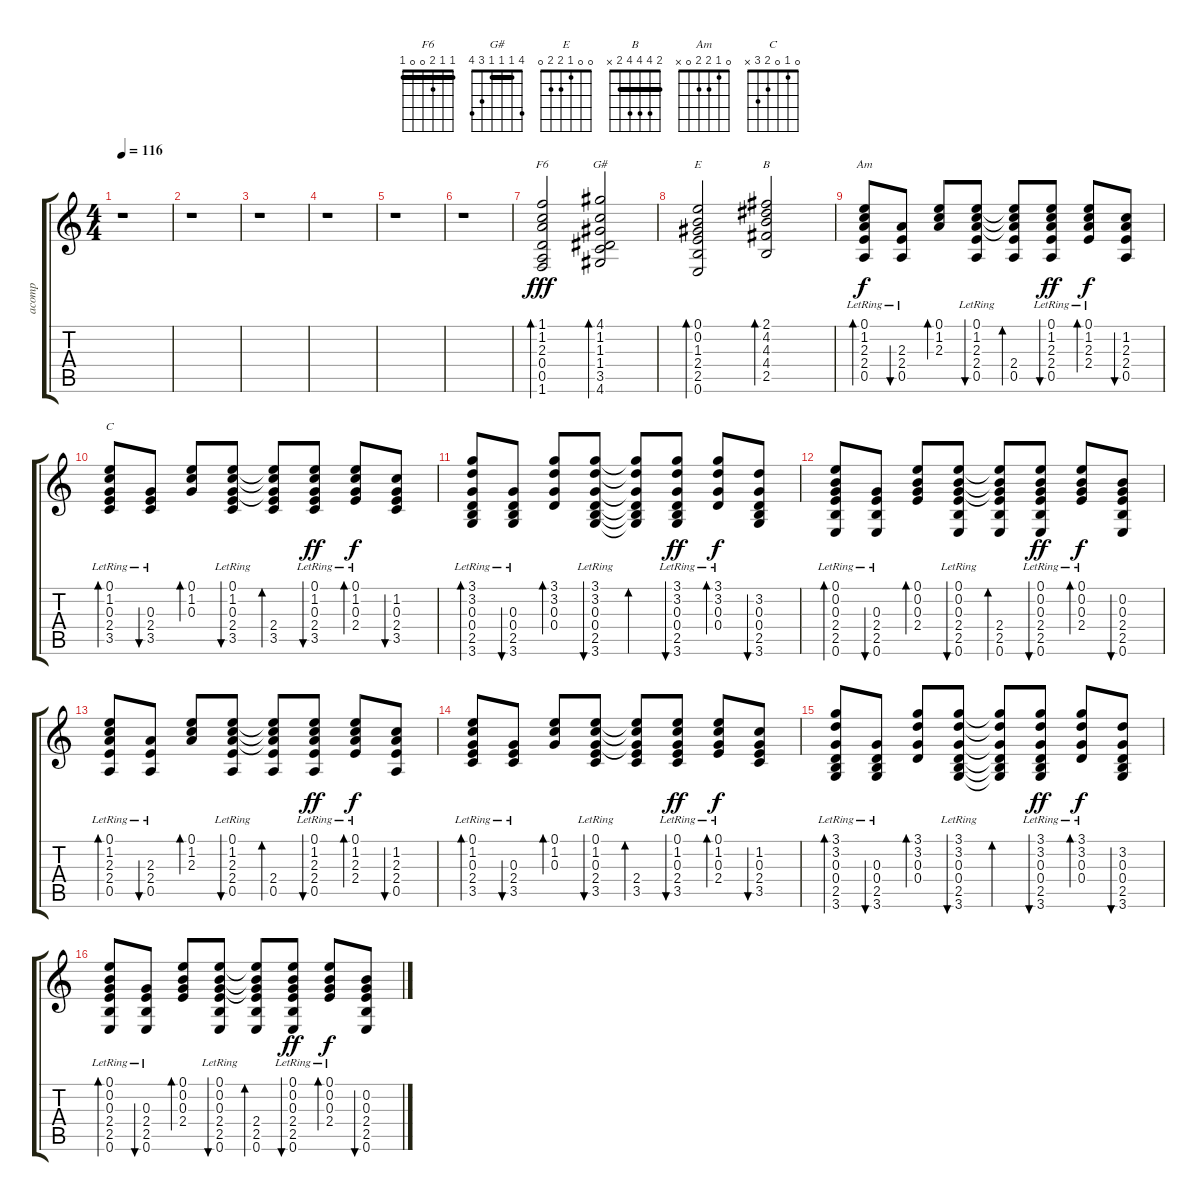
\track ("acomp" "acomp") {mute instrument acousticguitarsteel}
\staff {score tabs}
\tuning (E4 B3 G3 D3 A2 E2) {hide}
\chord ("F6" 1 1 2 0 0 1) {barre 1}
\chord ("G#" 4 1 1 1 3 4) {barre 1}
\chord ("E" 0 0 1 2 2 0)
\chord ("B" 2 4 4 4 2 x) {barre 2}
\chord ("Am" 0 1 2 2 0 x)
\chord ("C" 0 1 0 2 3 x)
\ts (4 4)
\tempo 116
\clef g2
\ks c
r.1{dy fff} |
r.1 |
r.1 |
r.1 |
r.1 |
r.1 |
(1.1 1.2 2.3 0.4 0.5 1.6).2{bd 60 ch "F6"} (4.1 1.2 1.3 1.4 3.5 4.6).2{bd 60 ch "G#"} |
(0.1 0.2 1.3 2.4 2.5 0.6).2{bd 60 ch "E"} (2.1 4.2 4.3 4.4 2.5).2{bd 60 ch "B"} |
(0.1{lr} 1.2{lr} 2.3 2.4 0.5).8{bd 30 ch "Am" dy f} (2.3{lr} 2.4{lr} 0.5{lr}).8{bu 30} (0.1 1.2 2.3).8{bd 30} (0.1{lr} 1.2{lr} 2.3{lr} 2.4 0.5).8{bu 30} (0.1{t} 1.2{t} 2.3{t} 2.4 0.5).8{bd 30} (0.1 1.2 2.3 2.4 0.5{lr}).8{bu 30 dy ff} (0.1{lr} 1.2 2.3 2.4).8{bd 30 dy f} (1.2 2.3 2.4 0.5).8{bu 30} |
(0.1{lr} 1.2{lr} 0.3 2.4 3.5).8{bd 30 ch "C"} (0.3{lr} 2.4{lr} 3.5{lr}).8{bu 30} (0.1 1.2 0.3).8{bd 30} (0.1{lr} 1.2{lr} 0.3{lr} 2.4 3.5).8{bu 30} (0.1{t} 1.2{t} 0.3{t} 2.4 3.5).8{bd 30} (0.1 1.2 0.3 2.4 3.5{lr}).8{bu 30 dy ff} (0.1{lr} 1.2 0.3 2.4).8{bd 30 dy f} (1.2 0.3 2.4 3.5).8{bu 30} |
(3.1{lr} 3.2{lr} 0.3 0.4 2.5 3.6).8{bd 30} (0.3{lr} 0.4{lr} 2.5{lr} 3.6).8{bu 30} (3.1 3.2 0.3 0.4).8{bd 30} (3.1{lr} 3.2{lr} 0.3{lr} 0.4 2.5 3.6).8{bu 30} (3.1{t} 3.2{t} 0.3{t} 0.4{t} 2.5{t} 3.6{t}).8{bd 30} (3.1 3.2 0.3 0.4 2.5{lr} 3.6).8{bu 30 dy ff} (3.1{lr} 3.2 0.3 0.4).8{bd 30 dy f} (3.2 0.3 0.4 2.5 3.6).8{bu 30} |
(0.1{lr} 0.2{lr} 0.3 2.4 2.5 0.6).8{bd 30} (0.3{lr} 2.4{lr} 2.5{lr} 0.6).8{bu 30} (0.1 0.2 0.3 2.4).8{bd 30} (0.1{lr} 0.2{lr} 0.3{lr} 2.4 2.5 0.6).8{bu 30} (0.1{t} 0.2{t} 0.3{t} 2.4 2.5 0.6).8{bd 30} (0.1 0.2 0.3 2.4 2.5{lr} 0.6).8{bu 30 dy ff} (0.1{lr} 0.2 0.3 2.4).8{bd 30 dy f} (0.2 0.3 2.4 2.5 0.6).8{bu 30} |
(0.1{lr} 1.2{lr} 2.3 2.4 0.5).8{bd 30} (2.3{lr} 2.4{lr} 0.5{lr}).8{bu 30} (0.1 1.2 2.3).8{bd 30} (0.1{lr} 1.2{lr} 2.3{lr} 2.4 0.5).8{bu 30} (0.1{t} 1.2{t} 2.3{t} 2.4 0.5).8{bd 30} (0.1 1.2 2.3 2.4 0.5{lr}).8{bu 30 dy ff} (0.1{lr} 1.2 2.3 2.4).8{bd 30 dy f} (1.2 2.3 2.4 0.5).8{bu 30} |
(0.1{lr} 1.2{lr} 0.3 2.4 3.5).8{bd 30} (0.3{lr} 2.4{lr} 3.5{lr}).8{bu 30} (0.1 1.2 0.3).8{bd 30} (0.1{lr} 1.2{lr} 0.3{lr} 2.4 3.5).8{bu 30} (0.1{t} 1.2{t} 0.3{t} 2.4 3.5).8{bd 30} (0.1 1.2 0.3 2.4 3.5{lr}).8{bu 30 dy ff} (0.1{lr} 1.2 0.3 2.4).8{bd 30 dy f} (1.2 0.3 2.4 3.5).8{bu 30} |
(3.1{lr} 3.2{lr} 0.3 0.4 2.5 3.6).8{bd 30} (0.3{lr} 0.4{lr} 2.5{lr} 3.6).8{bu 30} (3.1 3.2 0.3 0.4).8{bd 30} (3.1{lr} 3.2{lr} 0.3{lr} 0.4 2.5 3.6).8{bu 30} (3.1{t} 3.2{t} 0.3{t} 0.4{t} 2.5{t} 3.6{t}).8{bd 30} (3.1 3.2 0.3 0.4 2.5{lr} 3.6).8{bu 30 dy ff} (3.1{lr} 3.2 0.3 0.4).8{bd 30 dy f} (3.2 0.3 0.4 2.5 3.6).8{bu 30} |
(0.1{lr} 0.2{lr} 0.3 2.4 2.5 0.6).8{bd 30} (0.3{lr} 2.4{lr} 2.5{lr} 0.6).8{bu 30} (0.1 0.2 0.3 2.4).8{bd 30} (0.1{lr} 0.2{lr} 0.3{lr} 2.4 2.5 0.6).8{bu 30} (0.1{t} 0.2{t} 0.3{t} 2.4 2.5 0.6).8{bd 30} (0.1 0.2 0.3 2.4 2.5{lr} 0.6).8{bu 30 dy ff} (0.1{lr} 0.2 0.3 2.4).8{bd 30 dy f} (0.2 0.3 2.4 2.5 0.6).8{bu 30}
